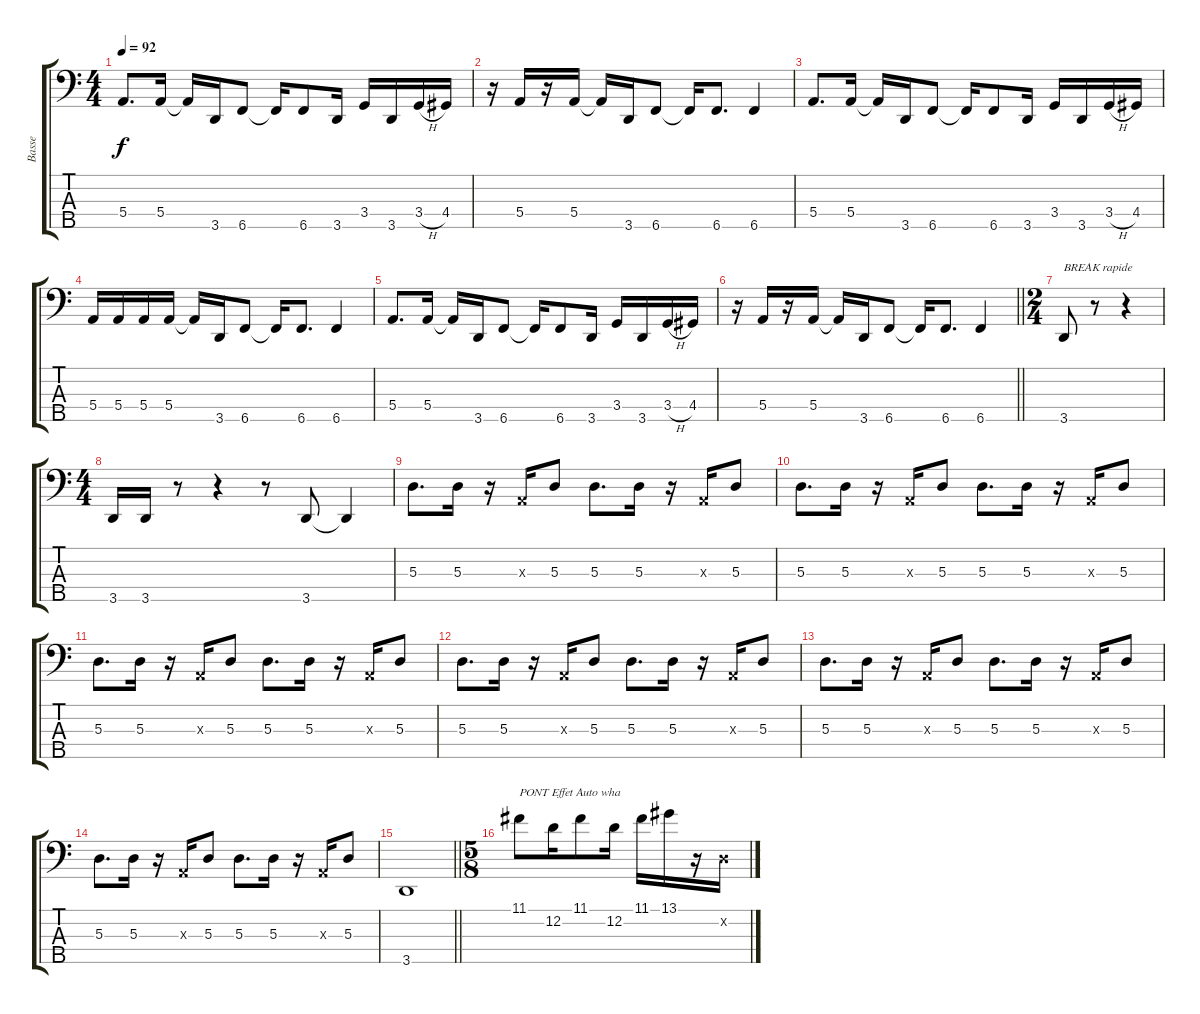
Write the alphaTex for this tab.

\track ("Basse" "Basse") {instrument acousticguitarnylon}
\staff {score tabs}
\tuning (G2 D2 A1 E1 B0) {hide}
\ts (4 4)
\tempo 92
\clef f4
\ks c
5.4.8{d dy f} 5.4.16 5.4{t}.16 3.5.16 6.5.8 6.5{t}.16 6.5.8 3.5.16 3.4.16 3.5.16 3.4{h}.16 4.4.16 |
r.16 5.4.16 r.16 5.4.16 5.4{t}.16 3.5.16 6.5.8 6.5{t}.16 6.5.8{d} 6.5.4 |
5.4.8{d} 5.4.16 5.4{t}.16 3.5.16 6.5.8 6.5{t}.16 6.5.8 3.5.16 3.4.16 3.5.16 3.4{h}.16 4.4.16 |
5.4.16 5.4.16 5.4.16 5.4.16 5.4{t}.16 3.5.16 6.5.8 6.5{t}.16 6.5.8{d} 6.5.4 |
5.4.8{d} 5.4.16 5.4{t}.16 3.5.16 6.5.8 6.5{t}.16 6.5.8 3.5.16 3.4.16 3.5.16 3.4{h}.16 4.4.16 |
\barLineRight lightlight
r.16 5.4.16 r.16 5.4.16 5.4{t}.16 3.5.16 6.5.8 6.5{t}.16 6.5.8{d} 6.5.4 |
\ts (2 4)
3.5.8{txt "BREAK rapide"} r.8 r.4 |
\ts (4 4)
3.5.16 3.5.16 r.8 r.4 r.8 3.5.8 3.5{t}.4 |
5.3.8{d} 5.3.16 r.16 0.3{x}.16 5.3.8 5.3.8{d} 5.3.16 r.16 0.3{x}.16 5.3.8 |
5.3.8{d} 5.3.16 r.16 0.3{x}.16 5.3.8 5.3.8{d} 5.3.16 r.16 0.3{x}.16 5.3.8 |
5.3.8{d} 5.3.16 r.16 0.3{x}.16 5.3.8 5.3.8{d} 5.3.16 r.16 0.3{x}.16 5.3.8 |
5.3.8{d} 5.3.16 r.16 0.3{x}.16 5.3.8 5.3.8{d} 5.3.16 r.16 0.3{x}.16 5.3.8 |
5.3.8{d} 5.3.16 r.16 0.3{x}.16 5.3.8 5.3.8{d} 5.3.16 r.16 0.3{x}.16 5.3.8 |
5.3.8{d} 5.3.16 r.16 0.3{x}.16 5.3.8 5.3.8{d} 5.3.16 r.16 0.3{x}.16 5.3.8 |
\barLineRight lightlight
3.5.1 |
\ts (5 8)
11.1.8{txt "PONT Effet Auto wha"} 12.2.16 11.1.8 12.2.16 11.1.16 13.1.16 r.16 0.2{x}.16
